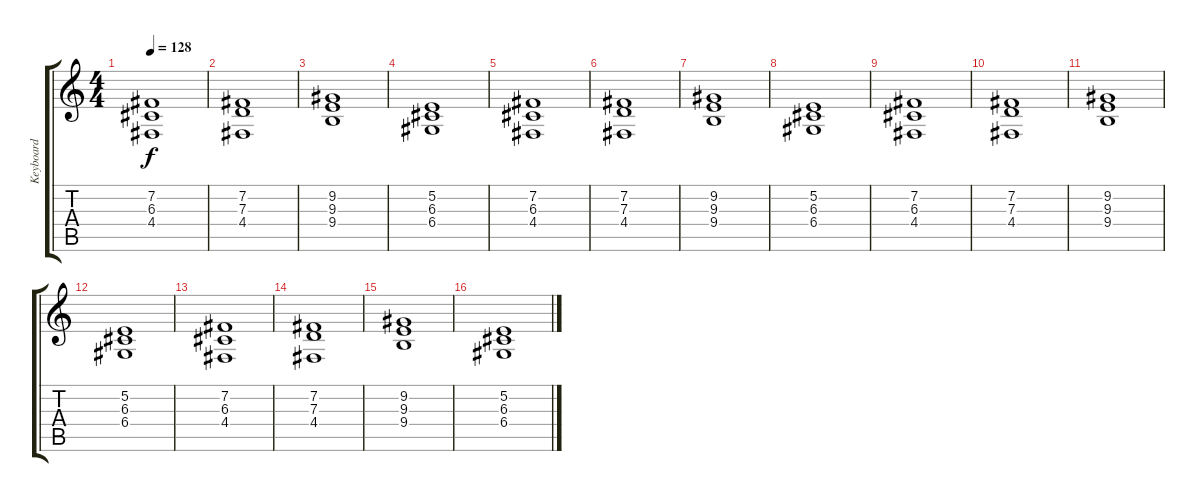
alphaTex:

\track ("Keyboard" "Keyboard") {instrument stringensemble2}
\staff {score tabs}
\tuning (E4 B3 G3 D3 A2 E2) {hide}
\ts (4 4)
\tempo 128
\clef g2
\ks c
(7.2 6.3 4.4).1{dy f} |
(7.2 7.3 4.4).1 |
(9.2 9.3 9.4).1 |
(5.2 6.3 6.4).1 |
(7.2 6.3 4.4).1 |
(7.2 7.3 4.4).1 |
(9.2 9.3 9.4).1 |
(5.2 6.3 6.4).1 |
(7.2 6.3 4.4).1 |
(7.2 7.3 4.4).1 |
(9.2 9.3 9.4).1 |
(5.2 6.3 6.4).1 |
(7.2 6.3 4.4).1 |
(7.2 7.3 4.4).1 |
(9.2 9.3 9.4).1 |
(5.2 6.3 6.4).1
